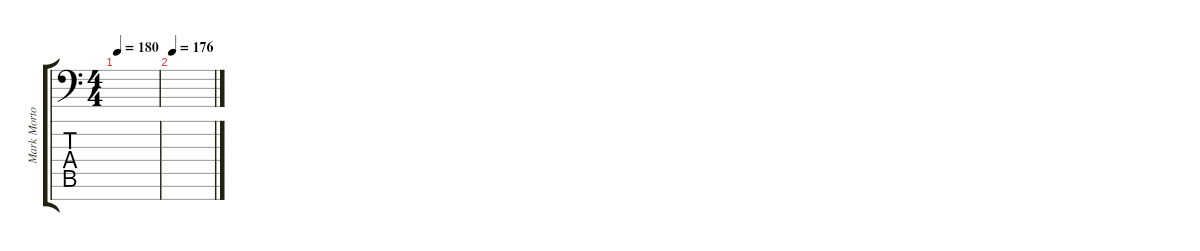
\track ("Mark Morton - Rhythm Guitar (R" "Mark Morto") {instrument overdrivenguitar}
\staff {score tabs}
\tuning (E4 B3 G3 D3 A2 D2 C-1) {hide}
\ts (4 4)
\tempo 180
\clef f4
\ks c
|
\tempo 176
